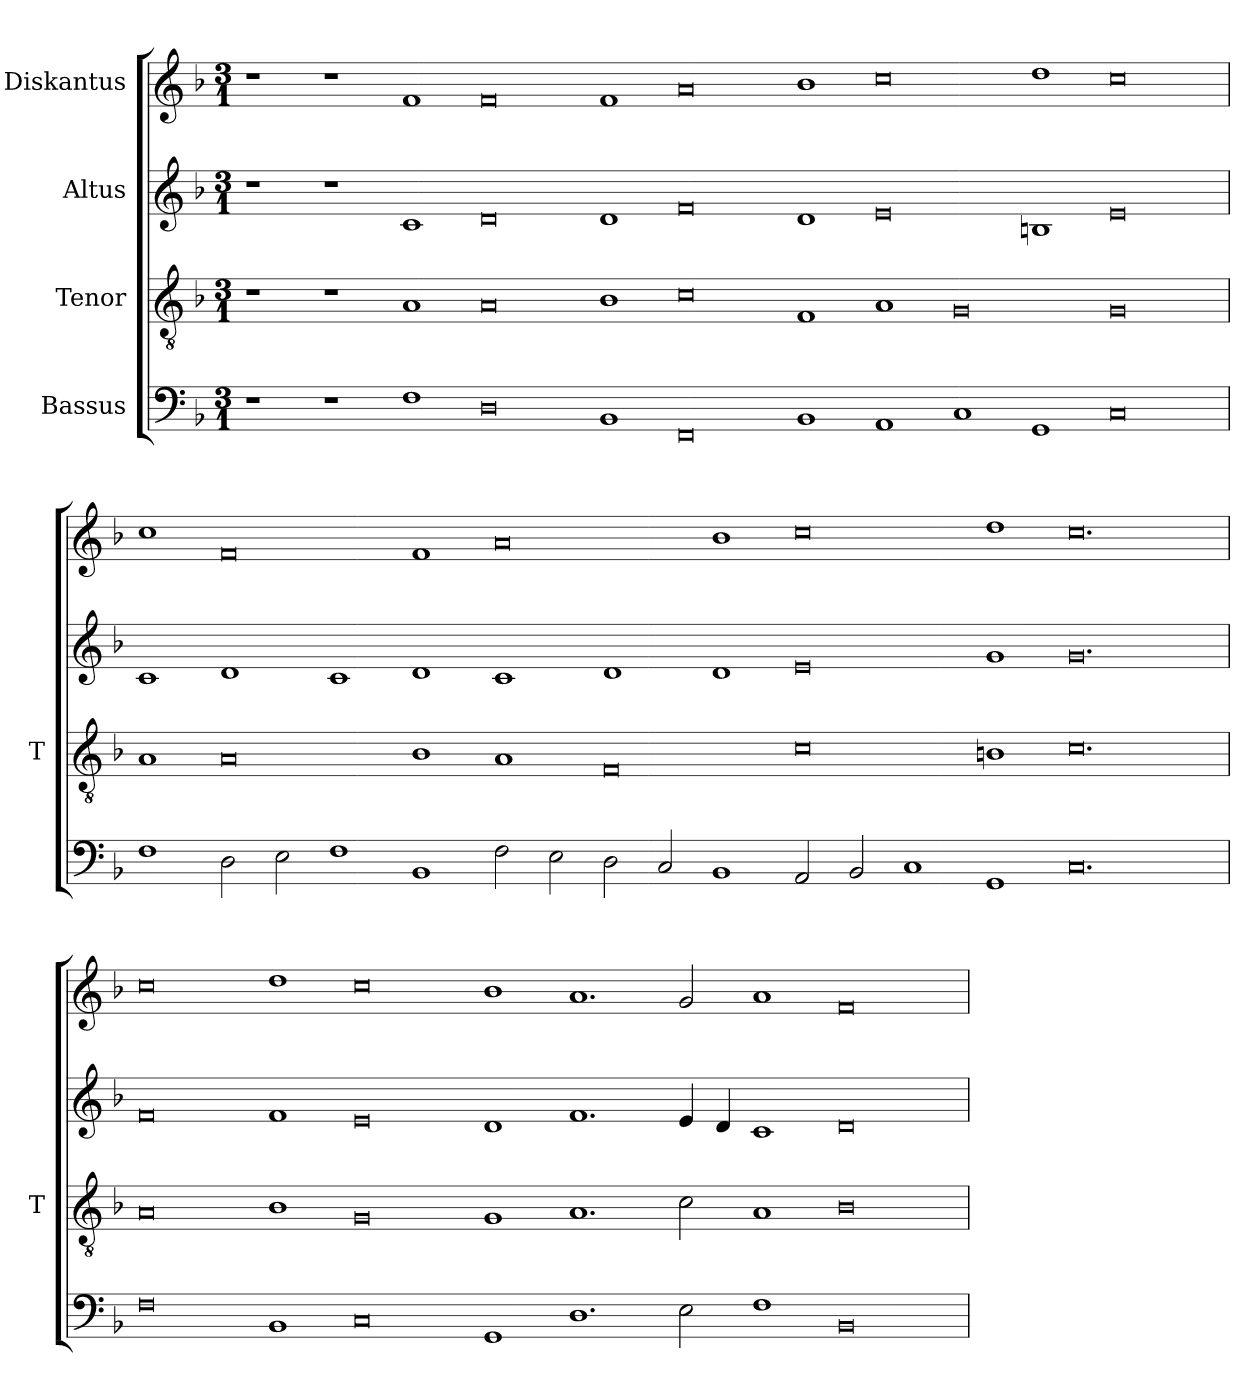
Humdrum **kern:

**kern	**kern	**kern	**kern
*part4	*part3	*part2	*part1
*staff4	*staff3	*staff2	*staff1
*I"Bassus	*I"Tenor	*I"Altus	*I"Diskantus
*	*I'T	*	*
*clefF4	*clefGv2	*clefG2	*clefG2
*k[b-]	*k[b-]	*k[b-]	*k[b-]
*M3/1	*M3/1	*M3/1	*M3/1
=	=	=	=
1r	1r	1r	1r
1r	1r	1r	1r
1F	1A	1c	1f
0D	0A	0d	0f
1BB-	1B-	1d	1f
0FF	0c	0f	0a
1BB-	1F	1d	1b-
1AA	1A	0e	0cc
1C	0G	.	.
1GG	.	1Bn	1dd
0C	0G	0e	0cc
=	=	=	=
1F	1A	1c	1cc
2D	0A	1d	0f
2E	.	.	.
1F	.	1c	.
1BB-	1B-	1d	1f
2F	1A	1c	0a
2E	.	.	.
2D	0F	1d	.
2C	.	.	.
1BB-	.	1d	1b-
2AA	0c	0e	0cc
2BB-	.	.	.
1C	.	.	.
1GG	1Bn	1g	1dd
0.C	0.c	0.g	0.cc
=	=	=	=
0F	0A	0f	0cc
1BB-	1B-	1f	1dd
0C	0G	0e	0cc
1GG	1G	1d	1b-
1.D	1.A	1.f	1.a
2E	2c	4e	2g
.	.	4d	.
1F	1A	1c	1a
0BB-	0B-	0d	0f
=	=	=	=
*-	*-	*-	*-
